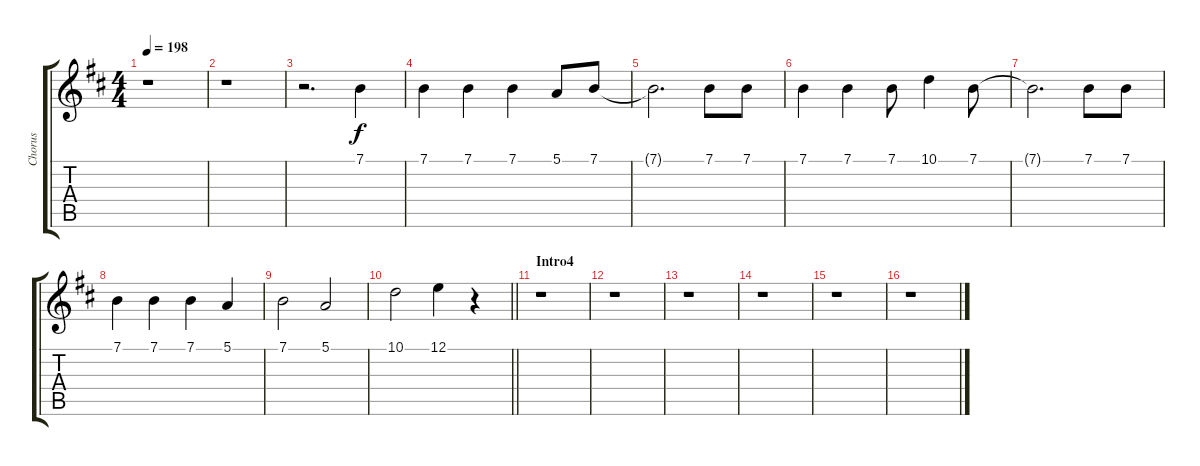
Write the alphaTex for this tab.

\track ("Chorus" "Chorus") {instrument voiceoohs}
\staff {score tabs}
\tuning (E4 B3 G3 D3 A2 E2) {hide}
\ts (4 4)
\tempo 198
\clef g2
\ks d
r.1{dy f} |
r.1 |
r.2{d} 7.1.4 |
7.1.4 7.1.4 7.1.4 5.1.8 7.1.8 |
7.1{t}.2{d} 7.1.8 7.1.8 |
7.1.4 7.1.4 7.1.8 10.1.4 7.1.8 |
7.1{t}.2{d} 7.1.8 7.1.8 |
7.1.4 7.1.4 7.1.4 5.1.4 |
7.1.2 5.1.2 |
\barLineRight lightlight
10.1.2 12.1.4 r.4 |
\section ("" "Intro4")
r.1 |
r.1 |
r.1 |
r.1 |
r.1 |
r.1
